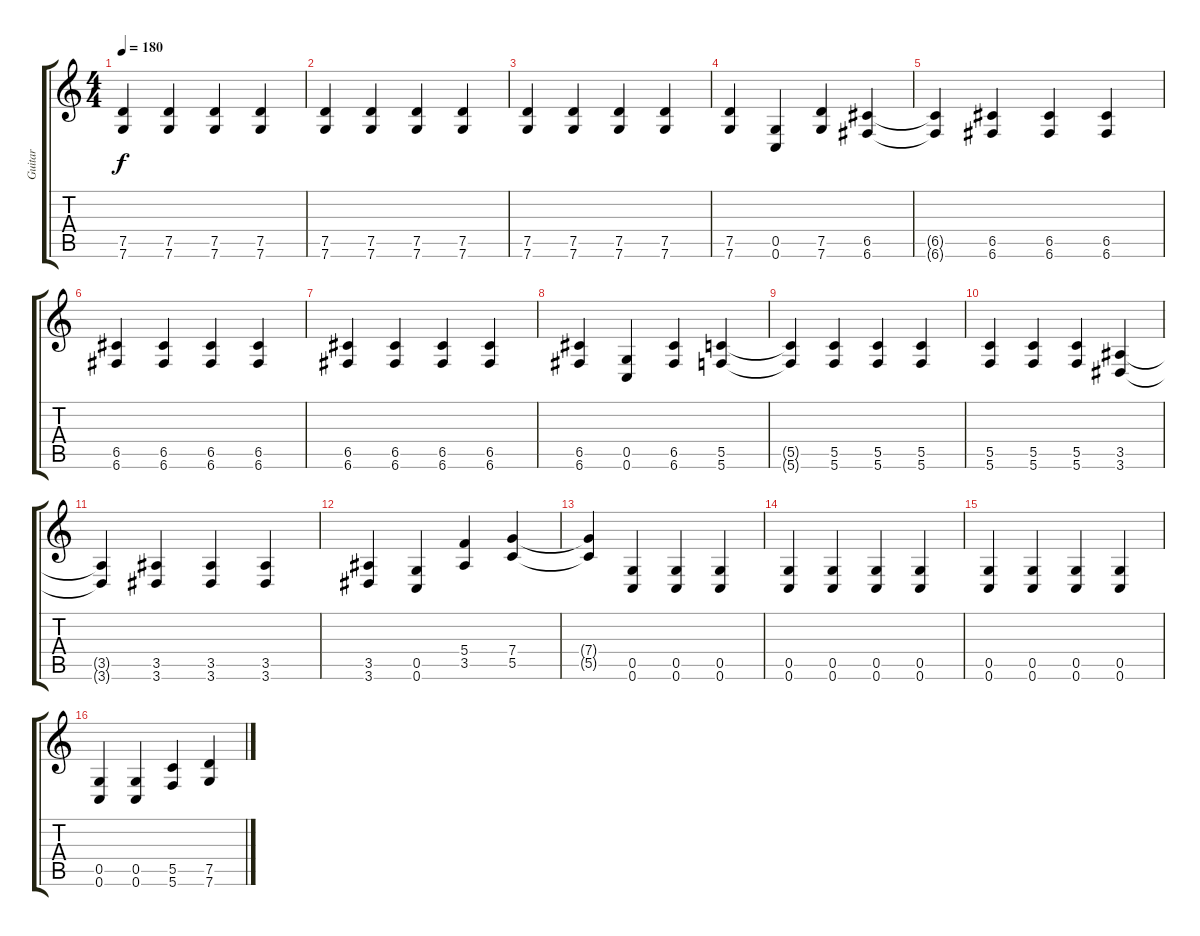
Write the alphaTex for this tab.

\track ("Guitar" "Guitar") {instrument distortionguitar}
\staff {score tabs}
\tuning (D4 A3 F3 C3 G2 C2) {hide}
\ts (4 4)
\tempo 180
\clef g2
\ks c
(7.5{t} 7.6{t}).4{dy f} (7.5 7.6).4 (7.5 7.6).4 (7.5 7.6).4 |
(7.5 7.6).4 (7.5 7.6).4 (7.5 7.6).4 (7.5 7.6).4 |
(7.5 7.6).4 (7.5 7.6).4 (7.5 7.6).4 (7.5 7.6).4 |
(7.5 7.6).4 (0.5 0.6).4 (7.5 7.6).4 (6.5 6.6).4 |
(6.5{t} 6.6{t}).4 (6.5 6.6).4 (6.5 6.6).4 (6.5 6.6).4 |
(6.5 6.6).4 (6.5 6.6).4 (6.5 6.6).4 (6.5 6.6).4 |
(6.5 6.6).4 (6.5 6.6).4 (6.5 6.6).4 (6.5 6.6).4 |
(6.5 6.6).4 (0.5 0.6).4 (6.5 6.6).4 (5.5 5.6).4 |
(5.5{t} 5.6{t}).4 (5.5 5.6).4 (5.5 5.6).4 (5.5 5.6).4 |
(5.5 5.6).4 (5.5 5.6).4 (5.5 5.6).4 (3.5 3.6).4 |
(3.5{t} 3.6{t}).4 (3.5 3.6).4 (3.5 3.6).4 (3.5 3.6).4 |
(3.5 3.6).4 (0.5 0.6).4 (5.4 3.5).4 (7.4 5.5).4 |
(7.4{t} 5.5{t}).4 (0.5 0.6).4 (0.5 0.6).4 (0.5 0.6).4 |
(0.5 0.6).4 (0.5 0.6).4 (0.5 0.6).4 (0.5 0.6).4 |
(0.5 0.6).4 (0.5 0.6).4 (0.5 0.6).4 (0.5 0.6).4 |
(0.5 0.6).4 (0.5 0.6).4 (5.5 5.6).4 (7.5 7.6).4
